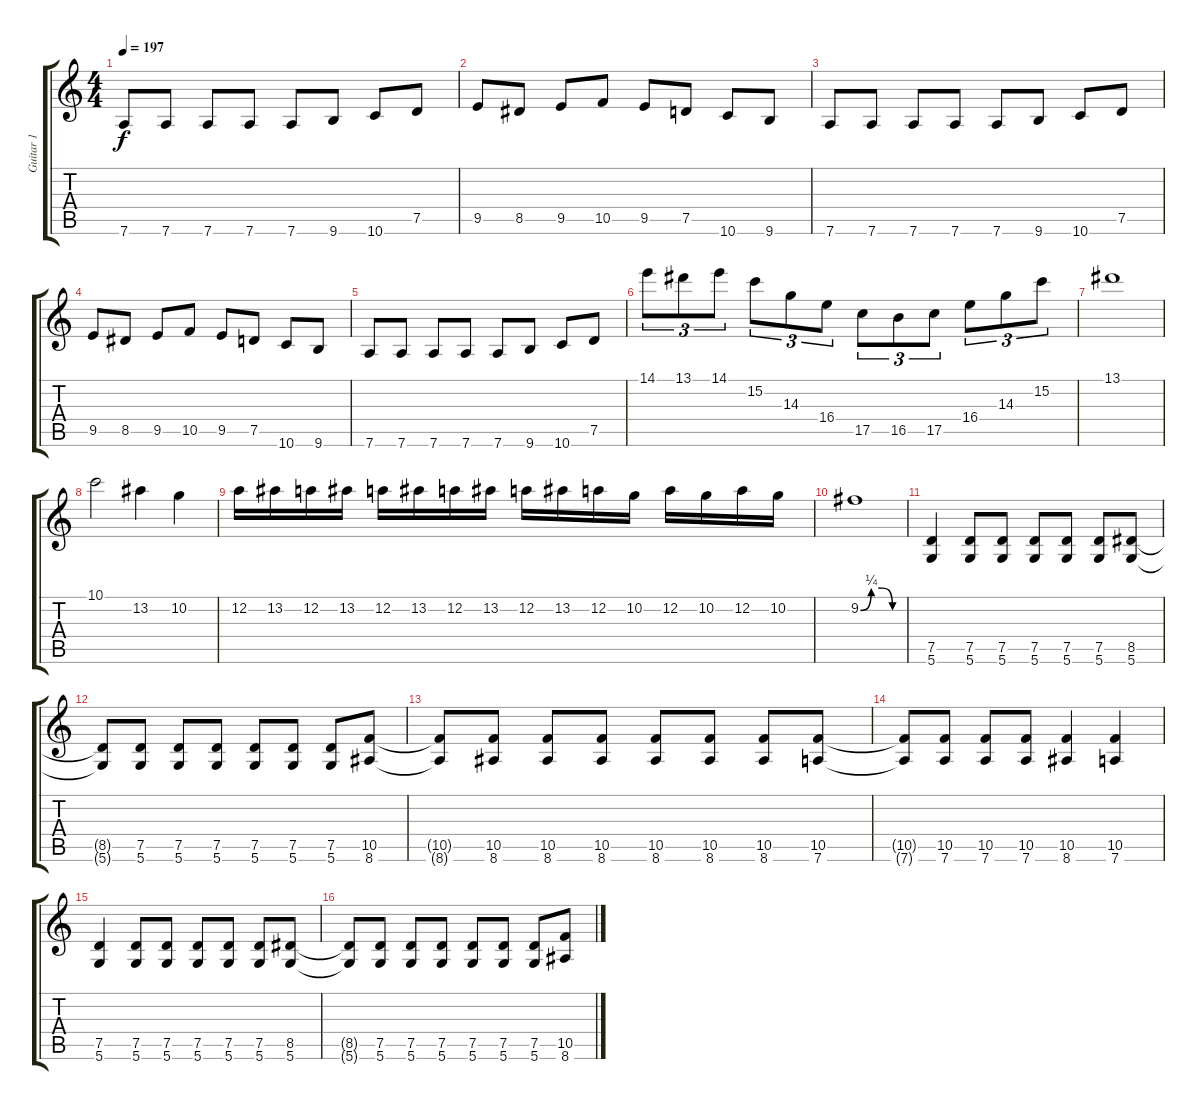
\track ("Guitar 1" "Guitar 1") {instrument distortionguitar}
\staff {score tabs}
\tuning (D4 A3 F3 C3 G2 D2) {hide}
\ts (4 4)
\tempo 197
\clef g2
\ks c
7.6.8{dy f} 7.6.8 7.6.8 7.6.8 7.6.8 9.6.8 10.6.8 7.5.8 |
9.5.8 8.5.8 9.5.8 10.5.8 9.5.8 7.5.8 10.6.8 9.6.8 |
7.6.8 7.6.8 7.6.8 7.6.8 7.6.8 9.6.8 10.6.8 7.5.8 |
9.5.8 8.5.8 9.5.8 10.5.8 9.5.8 7.5.8 10.6.8 9.6.8 |
7.6.8 7.6.8 7.6.8 7.6.8 7.6.8 9.6.8 10.6.8 7.5.8 |
14.1.8{tu (3 2)} 13.1.8{tu (3 2)} 14.1.8{tu (3 2)} 15.2.8{tu (3 2)} 14.3.8{tu (3 2)} 16.4.8{tu (3 2)} 17.5.8{tu (3 2)} 16.5.8{tu (3 2)} 17.5.8{tu (3 2)} 16.4.8{tu (3 2)} 14.3.8{tu (3 2)} 15.2.8{tu (3 2)} |
13.1.1 |
10.1.2 13.2.4 10.2.4 |
12.2.16 13.2.16 12.2.16 13.2.16 12.2.16 13.2.16 12.2.16 13.2.16 12.2.16 13.2.16 12.2.16 10.2.16 12.2.16 10.2.16 12.2.16 10.2.16 |
9.2{be (custom 0 0 15 1 30 1 45 0 60 0)}.1 |
(7.5 5.6).4 (7.5 5.6).8 (7.5 5.6).8 (7.5 5.6).8 (7.5 5.6).8 (7.5 5.6).8 (8.5 5.6).8 |
(8.5{t} 5.6{t}).8 (7.5 5.6).8 (7.5 5.6).8 (7.5 5.6).8 (7.5 5.6).8 (7.5 5.6).8 (7.5 5.6).8 (10.5 8.6).8 |
(10.5{t} 8.6{t}).8 (10.5 8.6).8 (10.5 8.6).8 (10.5 8.6).8 (10.5 8.6).8 (10.5 8.6).8 (10.5 8.6).8 (10.5 7.6).8 |
(10.5{t} 7.6{t}).8 (10.5 7.6).8 (10.5 7.6).8 (10.5 7.6).8 (10.5 8.6).4 (10.5 7.6).4 |
(7.5 5.6).4 (7.5 5.6).8 (7.5 5.6).8 (7.5 5.6).8 (7.5 5.6).8 (7.5 5.6).8 (8.5 5.6).8 |
(8.5{t} 5.6{t}).8 (7.5 5.6).8 (7.5 5.6).8 (7.5 5.6).8 (7.5 5.6).8 (7.5 5.6).8 (7.5 5.6).8 (10.5 8.6).8
